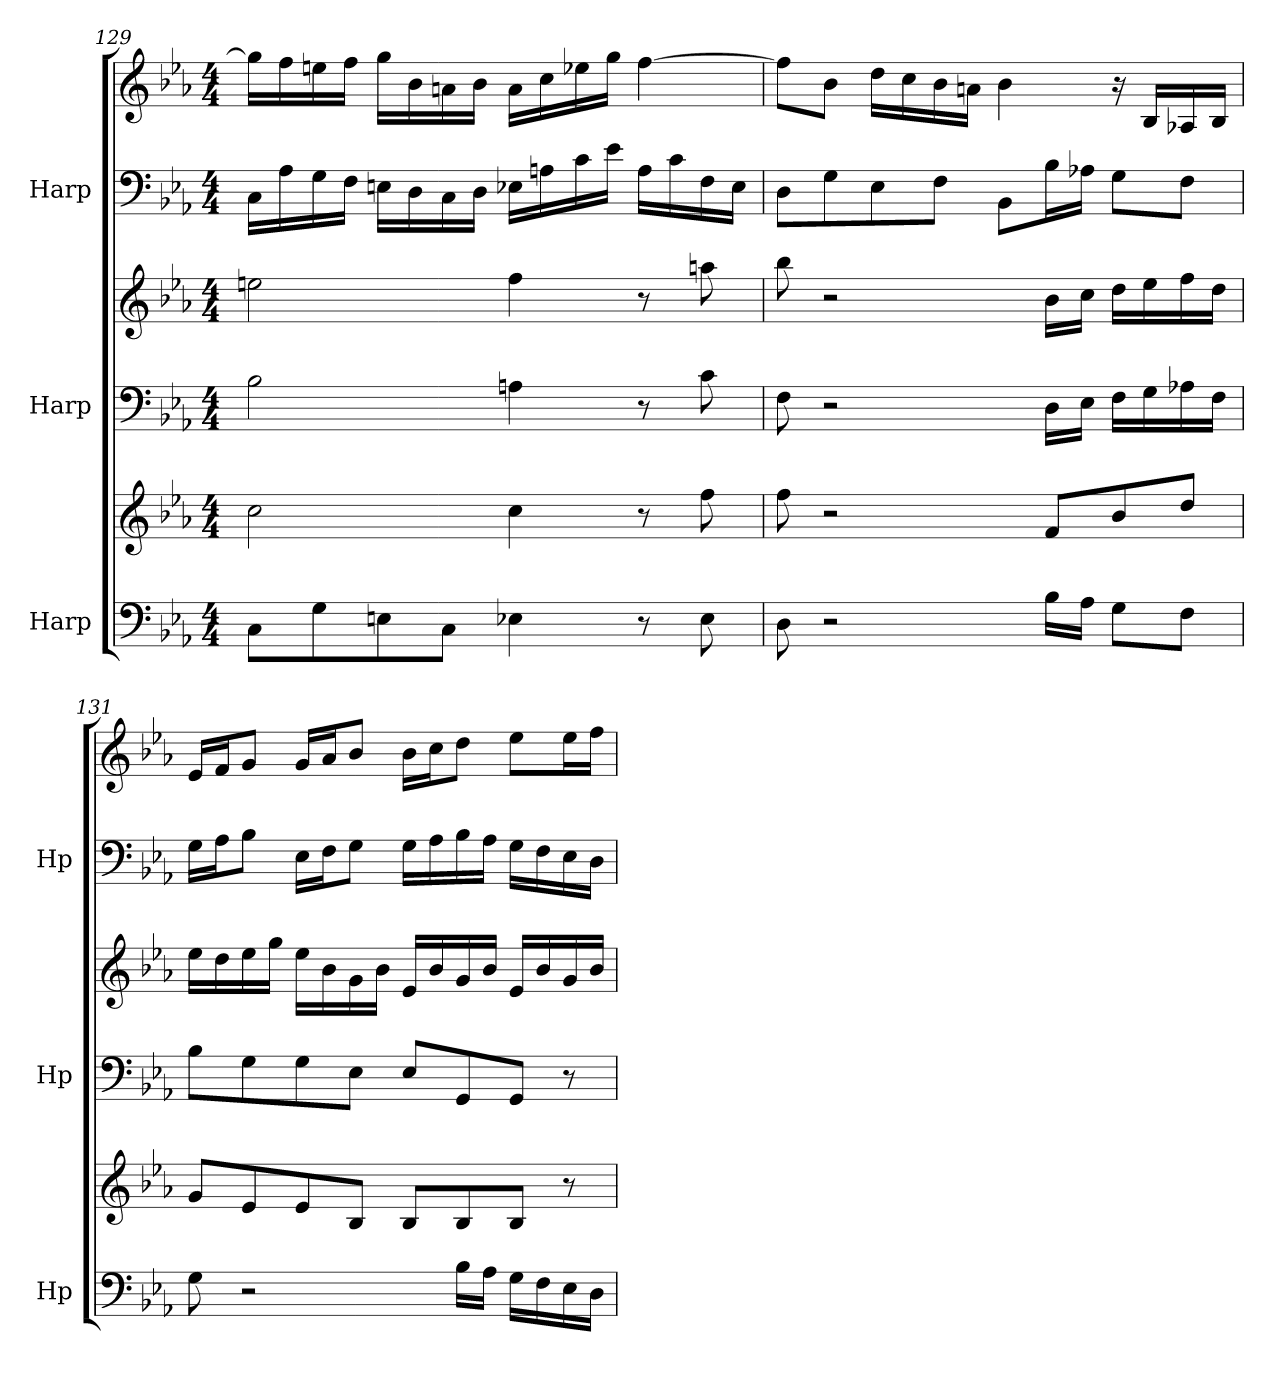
**kern	**kern	**kern	**kern	**kern	**kern
*part3	*part3	*part2	*part2	*part1	*part1
*staff6	*staff5	*staff4	*staff3	*staff2	*staff1
*I"Harp	*	*I"Harp	*	*I"Harp	*
*I'Hp	*	*I'Hp	*	*I'Hp	*
!!LO:PB:g=z
*clefF4	*clefG2	*clefF4	*clefG2	*clefF4	*clefG2
*k[b-e-a-]	*k[b-e-a-]	*k[b-e-a-]	*k[b-e-a-]	*k[b-e-a-]	*k[b-e-a-]
*M4/4	*M4/4	*M4/4	*M4/4	*M4/4	*M4/4
=129	=129	=129	=129	=129	=129
8C\L	2cc\	2B-\	2een\	16C\LL	16gg\LL]
.	.	.	.	16A-\	16ff\
8G\	.	.	.	16G\	16een\
.	.	.	.	16F\JJ	16ff\JJ
8En\	.	.	.	16En\LL	16gg\LL
.	.	.	.	16D\	16b-\
8C\J	.	.	.	16C\	16an\
.	.	.	.	16D\JJ	16b-\JJ
4E-X\	4cc\	4An\	4ff\	16E-X\LL	16a\LL
.	.	.	.	16An\	16cc\
.	.	.	.	16c\	16ee-X\
.	.	.	.	16e-\JJ	16gg\JJ
8r	8r	8r	8r	16A\LL	[4ff\
.	.	.	.	16c\	.
8E-\	8ff\	8c\	8aan\	16F\	.
.	.	.	.	16E-\JJ	.
=130	=130	=130	=130	=130	=130
8D\	8ff\	8F\	8bb-\	8D\L	8ff\L]
2r	2r	2r	2r	8G\	8b-\J
.	.	.	.	8E-\	16dd\LL
.	.	.	.	.	16cc\
.	.	.	.	8F\J	16b-\
.	.	.	.	.	16an\JJ
.	.	.	.	8BB-\L	4b-\
16B-\LL	8f/L	16D\LL	16b-\LL	16B-\L	.
16A-\JJ	.	16E-\JJ	16cc\JJ	16A-X\JJ	.
8G\L	8b-/	16F\LL	16dd\LL	8G\L	16r
.	.	16G\	16ee-\	.	16B-/LL
8F\J	8dd/J	16A-X\	16ff\	8F\J	16A-X/
.	.	16F\JJ	16dd\JJ	.	16B-/JJ
!!LO:LB:g=z
=131	=131	=131	=131	=131	=131
8G\	8g/L	8B-\L	16ee-\LL	16G\LL	16e-/LL
.	.	.	16dd\	16A-\J	16f/J
2r	8e-/	8G\	16ee-\	8B-\J	8g/J
.	.	.	16gg\JJ	.	.
.	8e-/	8G\	16ee-\LL	16E-\LL	16g/LL
.	.	.	16b-\	16F\J	16a-/J
.	8B-/J	8E-\J	16g\	8G\J	8b-/J
.	.	.	16b-\JJ	.	.
.	8B-/L	8E-/L	16e-/LL	16G\LL	16b-\LL
.	.	.	16b-/	16A-\	16cc\J
16B-\LL	8B-/	8GG/	16g/	16B-\	8dd\J
16A-\JJ	.	.	16b-/JJ	16A-\JJ	.
16G\LL	8B-/J	8GG/J	16e-/LL	16G\LL	8ee-\L
16F\	.	.	16b-/	16F\	.
16E-\	8r	8r	16g/	16E-\	16ee-\L
16D\JJ	.	.	16b-/JJ	16D\JJ	16ff\JJ
=	=	=	=	=	=
*-	*-	*-	*-	*-	*-
